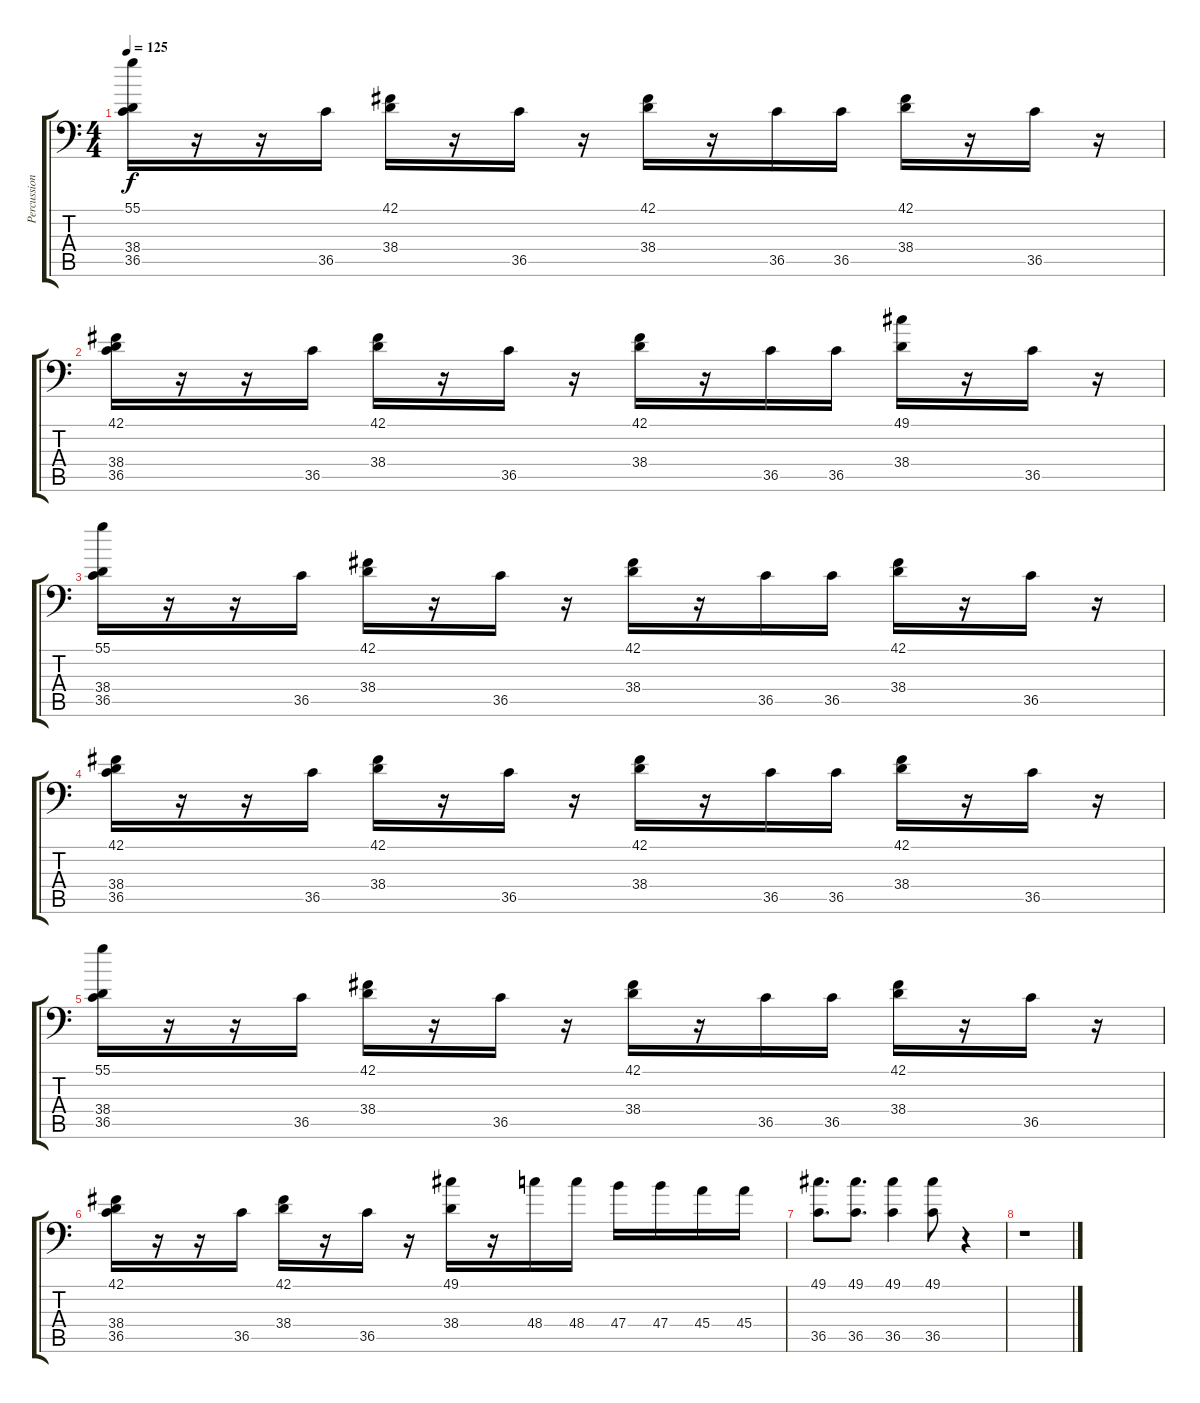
\track ("Percussions" "Percussion") {instrument acousticgrandpiano}
\staff {score tabs}
\tuning (C-1 C-1 C-1 C-1 C-1 C-1) {hide}
\ts (4 4)
\tempo 125
\clef f4
\ks c
(55.1 38.4 36.5).16{dy f} r.16 r.16 36.5.16 (42.1 38.4).16 r.16 36.5.16 r.16 (42.1 38.4).16 r.16 36.5.16 36.5.16 (42.1 38.4).16 r.16 36.5.16 r.16 |
(42.1 38.4 36.5).16 r.16 r.16 36.5.16 (42.1 38.4).16 r.16 36.5.16 r.16 (42.1 38.4).16 r.16 36.5.16 36.5.16 (49.1 38.4).16 r.16 36.5.16 r.16 |
(55.1 38.4 36.5).16 r.16 r.16 36.5.16 (42.1 38.4).16 r.16 36.5.16 r.16 (42.1 38.4).16 r.16 36.5.16 36.5.16 (42.1 38.4).16 r.16 36.5.16 r.16 |
(42.1 38.4 36.5).16 r.16 r.16 36.5.16 (42.1 38.4).16 r.16 36.5.16 r.16 (42.1 38.4).16 r.16 36.5.16 36.5.16 (42.1 38.4).16 r.16 36.5.16 r.16 |
(55.1 38.4 36.5).16 r.16 r.16 36.5.16 (42.1 38.4).16 r.16 36.5.16 r.16 (42.1 38.4).16 r.16 36.5.16 36.5.16 (42.1 38.4).16 r.16 36.5.16 r.16 |
(42.1 38.4 36.5).16 r.16 r.16 36.5.16 (42.1 38.4).16 r.16 36.5.16 r.16 (49.1 38.4).16 r.16 48.4.16 48.4.16 47.4.16 47.4.16 45.4.16 45.4.16 |
(49.1 36.5).8{d} (49.1 36.5).8{d} (49.1 36.5).4 (49.1 36.5).8 r.4 |
r.1
